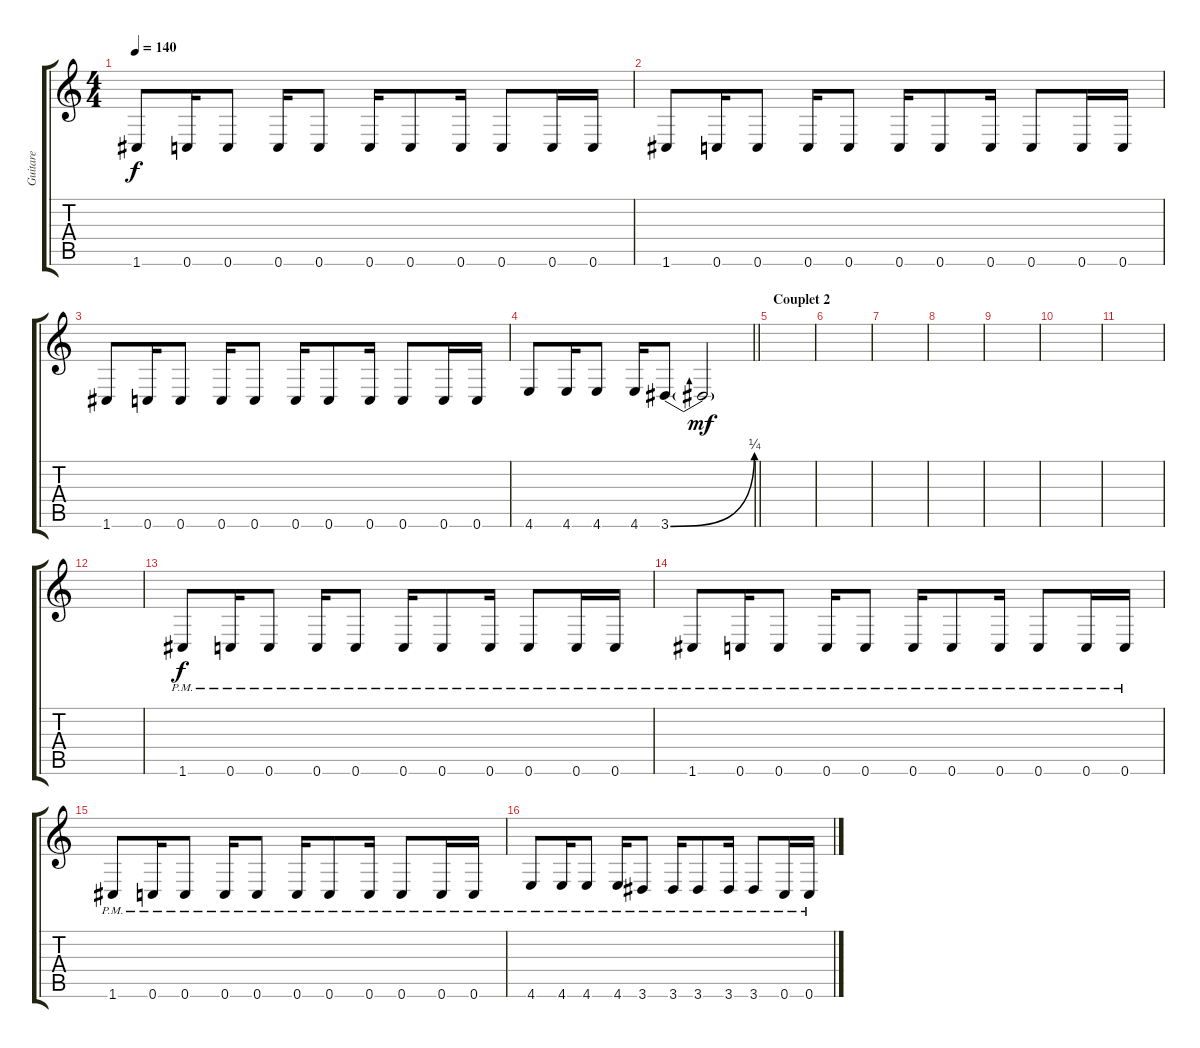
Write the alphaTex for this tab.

\track ("Guitare" "Guitare") {instrument distortionguitar}
\staff {score tabs}
\tuning (D4 A3 F3 C3 G2 C2) {hide}
\ts (4 4)
\tempo 140
\clef g2
\ks c
1.6.8{dy f} 0.6.16 0.6.8 0.6.16 0.6.8 0.6.16 0.6.8 0.6.16 0.6.8 0.6.16 0.6.16 |
1.6.8 0.6.16 0.6.8 0.6.16 0.6.8 0.6.16 0.6.8 0.6.16 0.6.8 0.6.16 0.6.16 |
1.6.8 0.6.16 0.6.8 0.6.16 0.6.8 0.6.16 0.6.8 0.6.16 0.6.8 0.6.16 0.6.16 |
\barLineRight lightlight
4.6.8 4.6.16 4.6.8 4.6.16 3.6{be (bend 0 0 60 1)}.8 3.6{t}.2{dy mf} |
\section ("" "Couplet 2")
|
|
|
|
|
|
|
|
1.6{pm}.8{dy f volume 10} 0.6{pm}.16 0.6{pm}.8 0.6{pm}.16 0.6{pm}.8 0.6{pm}.16 0.6{pm}.8 0.6{pm}.16 0.6{pm}.8 0.6{pm}.16 0.6{pm}.16 |
1.6{pm}.8 0.6{pm}.16 0.6{pm}.8 0.6{pm}.16 0.6{pm}.8 0.6{pm}.16 0.6{pm}.8 0.6{pm}.16 0.6{pm}.8 0.6{pm}.16 0.6{pm}.16 |
1.6{pm}.8 0.6{pm}.16 0.6{pm}.8 0.6{pm}.16 0.6{pm}.8 0.6{pm}.16 0.6{pm}.8 0.6{pm}.16 0.6{pm}.8 0.6{pm}.16 0.6{pm}.16 |
4.6{pm}.8 4.6{pm}.16 4.6{pm}.8 4.6{pm}.16 3.6{pm}.8 3.6{pm}.16 3.6{pm}.8 3.6{pm}.16 3.6{pm}.8 0.6{pm}.16 0.6{pm}.16
